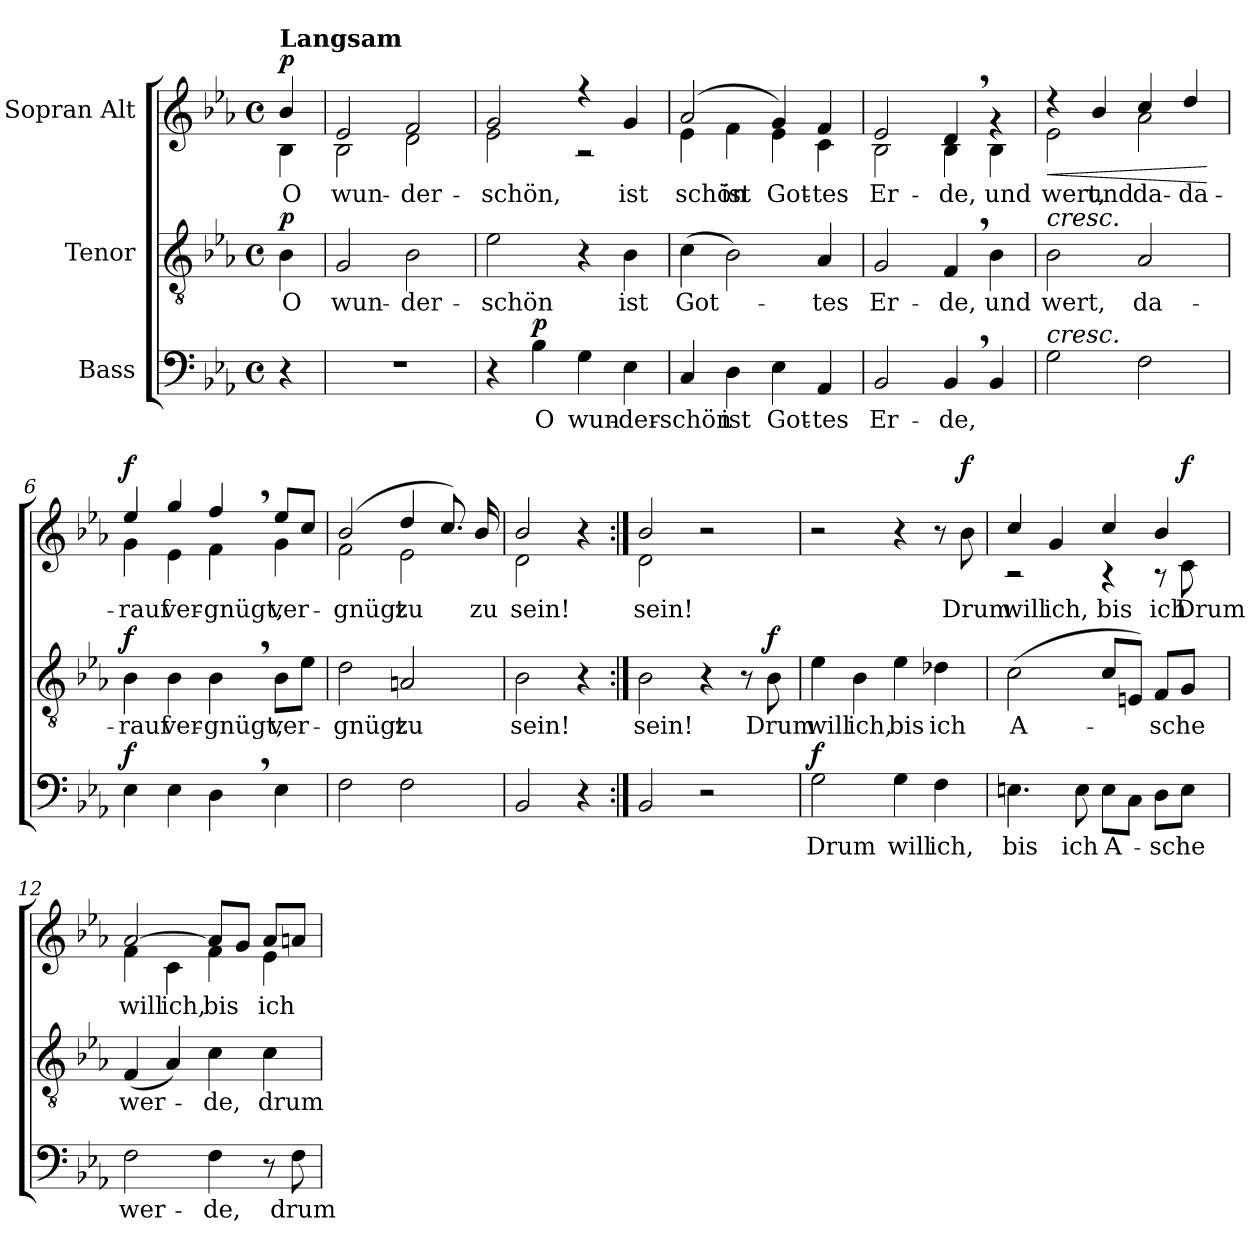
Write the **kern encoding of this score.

**kern	**text	**dynam	**kern	**text	**dynam	**kern	**text	**dynam
*part3	*part3	*part3	*part2	*part2	*part2	*part1	*part1	*part1
*staff3	*staff3	*staff3	*staff2	*staff2	*staff2	*staff1	*staff1	*staff1
*I"Bass	*	*	*I"Tenor	*	*	*I"Sopran Alt	*	*
*clefF4	*	*	*clefGv2	*	*	*clefG2	*	*
*k[b-e-a-]	*	*	*k[b-e-a-]	*	*	*k[b-e-a-]	*	*
*M4/4	*	*	*M4/4	*	*	*M4/4	*	*
*met(c)	*	*	*met(c)	*	*	*met(c)	*	*
=	=	=	=	=	=	=	=	=
*	*	*	*	*	*	*^	*	*
!	!	!	!	!	!	!LO:TX:a:B:t=Langsam	!	!	!
!	!	!	!	!	!LO:DY:a	!	!	!	!LO:DY:a
4r	.	.	4B-\	O	p	4b-/	4B-\	O	p
=1	=1	=1	=1	=1	=1	=1	=1	=1	=1
1r	.	.	2G/	wun-	.	2e-/	2B-\	wun-	.
.	.	.	2B-\	-der-	.	2f/	2d\	-der-	.
=2	=2	=2	=2	=2	=2	=2	=2	=2	=2
4r	.	.	2e-\	-schön	.	2g/	2e-\	-schön,	.
!	!	!LO:DY:a	!	!	!	!	!	!	!
4B-\	O	p	.	.	.	.	.	.	.
4G\	wun-	.	4r	.	.	4r	2r	.	.
4E-\	-der-	.	4B-\	ist	.	4g/	.	ist	.
=3	=3	=3	=3	=3	=3	=3	=3	=3	=3
4C/	-schön	.	(4c\	Got-	.	(2a-/	4e-\	schön	.
4D\	ist	.	2B-\)	.	.	.	4f\	ist	.
4E-\	Got-	.	.	.	.	4g/)	4e-\	Got-	.
4AA-/	-tes	.	4A-/	-tes	.	4f/	4c\	-tes	.
=4	=4	=4	=4	=4	=4	=4	=4	=4	=4
2BB-/	Er-	.	2G/	Er-	.	2e-/	2B-\	Er-	.
4BB-,/	-de,	.	4F,/	-de,	.	4d,/	4B-\	-de,	.
4BB-/	.	.	4B-\	und	.	4rg	4B-\	und	.
=5	=5	=5	=5	=5	=5	=5	=5	=5	=5
!	!	!	!LO:TX:a:i:t=cresc.	!	!	!	!	!	!
!LO:TX:a:i:t=cresc.	!	!	!	!	!	!	!	!	!
!	!	!	!	!	!	!	!	!	!LO:HP:b
2G\	.	.	2B-\	wert,	.	4r	2e-\	wert,	<
.	.	.	.	.	.	4b-/	.	und	.
2F\	.	.	2A-/	da-	.	4cc/	2a-\	da-	.
.	.	.	.	.	.	4dd/	.	da-	.
*	*	*	*	*	*	*v	*v	*	*
.	.	.	.	.	.	.	.	[
!!LO:LB:g=z
=6	=6	=6	=6	=6	=6	=6	=6	=6
*	*	*	*	*	*	*^	*	*
!	!	!LO:DY:a	!	!	!LO:DY:a	!	!	!	!LO:DY:a
4E-\	.	f	4B-\	-rauf	f	4ee-/	4g\	-rauf	f
4E-\	.	.	4B-\	ver-	.	4gg/	4e-\	ver-	.
4D,\	.	.	4B-,\	-gnügt,	.	4ff,/	4f\	-gnügt,	.
4E-\	.	.	8B-\L	ver-	.	8ee-/L	4g\	ver-	.
.	.	.	8e-\J	.	.	8cc/J	.	.	.
=7	=7	=7	=7	=7	=7	=7	=7	=7	=7
2F\	.	.	2d\	-gnügt	.	(2b-/	2f\	-gnügt	.
2F\	.	.	2An/	zu	.	4dd/	2e-\	zu	.
.	.	.	.	.	.	8.cc/)	.	.	.
.	.	.	.	.	.	16b-/	.	zu	.
=8	=8	=8	=8	=8	=8	=8	=8	=8	=8
2BB-/	.	.	2B-\	sein!	.	2b-/	2d\	sein!	.
4r	.	.	4r	.	.	4r	4ryy	.	.
=9:|!	=9:|!	=9:|!	=9:|!	=9:|!	=9:|!	=9:|!	=9:|!	=9:|!	=9:|!
2BB-/	.	.	2B-\	sein!	.	2b-/	2d\	sein!	.
2r	.	.	4r	.	.	2r	2ryy	.	.
.	.	.	8r	.	.	.	.	.	.
!	!	!	!	!	!LO:DY:a	!	!	!	!
.	.	.	8B-\	Drum	f	.	.	.	.
*	*	*	*	*	*	*v	*v	*	*
=10	=10	=10	=10	=10	=10	=10	=10	=10
!	!	!LO:DY:a	!	!	!	!	!	!
2G\	Drum	f	4e-\	will	.	2r	.	.
.	.	.	4B-\	ich,	.	.	.	.
4G\	will	.	4e-\	bis	.	4r	.	.
4F\	ich,	.	4d-X\	ich	.	8r	.	.
!	!	!	!	!	!	!	!	!LO:DY:a
.	.	.	.	.	.	8b-\	Drum	f
!!LO:LB:g=z
=11	=11	=11	=11	=11	=11	=11	=11	=11
*	*	*	*	*	*	*^	*	*
4.En\	bis	.	(2c\	A-	.	4cc/	2r	will	.
.	.	.	.	.	.	4g/	.	ich,	.
8E\	ich	.	.	.	.	.	.	.	.
8E\L	A-	.	8c/L	.	.	4cc/	4r	bis	.
8C\J	.	.	8En/J)	.	.	.	.	.	.
8D\L	-sche	.	8F/L	-sche	.	4b-/	8r	ich	.
!	!	!	!	!	!	!	!	!	!LO:DY:b
8E\J	.	.	8G/J	.	.	.	8c\	Drum	f
=12	=12	=12	=12	=12	=12	=12	=12	=12	=12
2F\	wer-	.	(4F/	wer-	.	[2a-/	4f\	will	.
.	.	.	4A-/)	.	.	.	4c\	ich,	.
4F\	-de,	.	4c\	-de,	.	8a-/L]	4f\	bis	.
.	.	.	.	.	.	8g/J	.	.	.
8r	.	.	4c\	drum	.	8a-/L	4e-\	ich	.
8F\	drum	.	.	.	.	8an/J	.	.	.
*	*	*	*	*	*	*v	*v	*	*
=	=	=	=	=	=	=	=	=
*-	*-	*-	*-	*-	*-	*-	*-	*-
